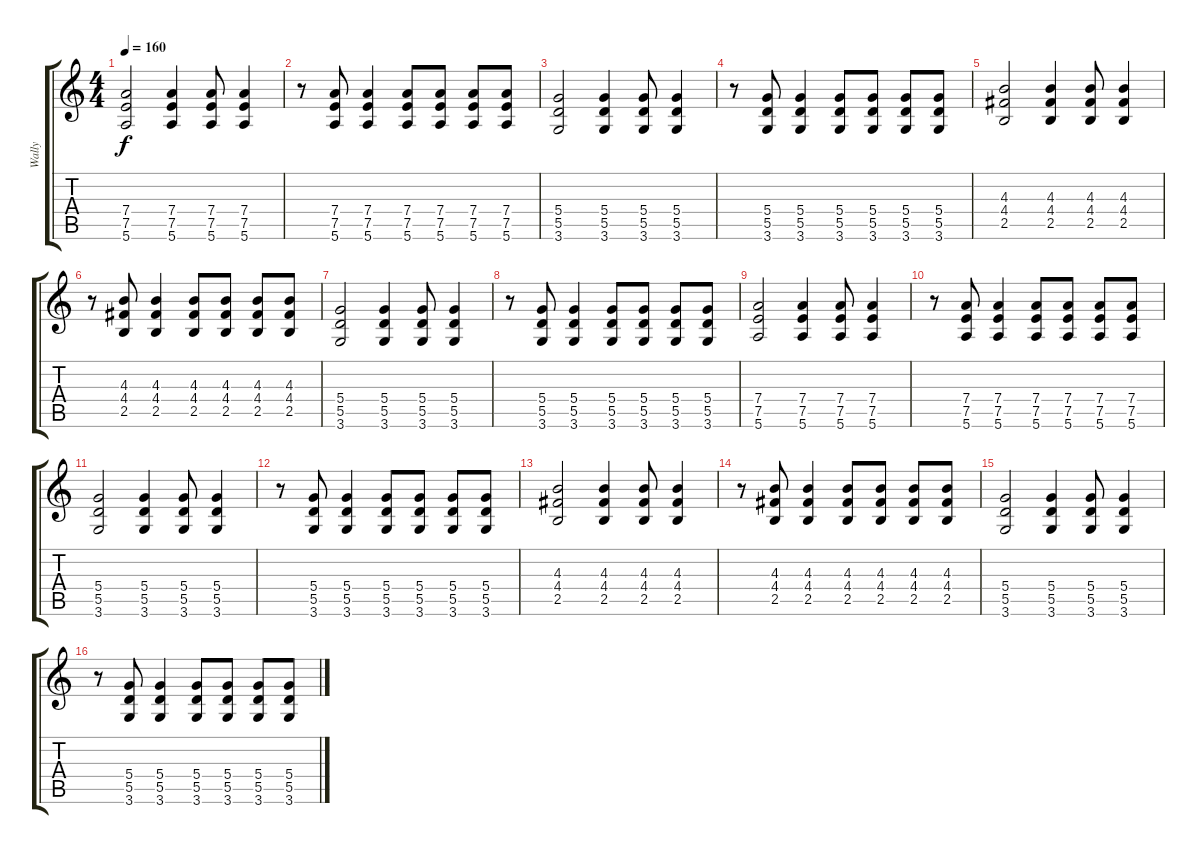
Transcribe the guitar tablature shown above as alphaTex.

\track ("Wally" "Wally") {instrument distortionguitar}
\staff {score tabs}
\tuning (E4 B3 G3 D3 A2 E2) {hide}
\ts (4 4)
\tempo 160
\clef g2
\ks c
(7.4 7.5 5.6).2{dy f} (7.4 7.5 5.6).4 (7.4 7.5 5.6).8 (7.4 7.5 5.6).4 |
r.8 (7.4 7.5 5.6).8 (7.4 7.5 5.6).4 (7.4 7.5 5.6).8 (7.4 7.5 5.6).8 (7.4 7.5 5.6).8 (7.4 7.5 5.6).8 |
(5.4 5.5 3.6).2 (5.4 5.5 3.6).4 (5.4 5.5 3.6).8 (5.4 5.5 3.6).4 |
r.8 (5.4 5.5 3.6).8 (5.4 5.5 3.6).4 (5.4 5.5 3.6).8 (5.4 5.5 3.6).8 (5.4 5.5 3.6).8 (5.4 5.5 3.6).8 |
(4.3 4.4 2.5).2 (4.3 4.4 2.5).4 (4.3 4.4 2.5).8 (4.3 4.4 2.5).4 |
r.8 (4.3 4.4 2.5).8 (4.3 4.4 2.5).4 (4.3 4.4 2.5).8 (4.3 4.4 2.5).8 (4.3 4.4 2.5).8 (4.3 4.4 2.5).8 |
(5.4 5.5 3.6).2 (5.4 5.5 3.6).4 (5.4 5.5 3.6).8 (5.4 5.5 3.6).4 |
r.8 (5.4 5.5 3.6).8 (5.4 5.5 3.6).4 (5.4 5.5 3.6).8 (5.4 5.5 3.6).8 (5.4 5.5 3.6).8 (5.4 5.5 3.6).8 |
(7.4 7.5 5.6).2 (7.4 7.5 5.6).4 (7.4 7.5 5.6).8 (7.4 7.5 5.6).4 |
r.8 (7.4 7.5 5.6).8 (7.4 7.5 5.6).4 (7.4 7.5 5.6).8 (7.4 7.5 5.6).8 (7.4 7.5 5.6).8 (7.4 7.5 5.6).8 |
(5.4 5.5 3.6).2 (5.4 5.5 3.6).4 (5.4 5.5 3.6).8 (5.4 5.5 3.6).4 |
r.8 (5.4 5.5 3.6).8 (5.4 5.5 3.6).4 (5.4 5.5 3.6).8 (5.4 5.5 3.6).8 (5.4 5.5 3.6).8 (5.4 5.5 3.6).8 |
(4.3 4.4 2.5).2 (4.3 4.4 2.5).4 (4.3 4.4 2.5).8 (4.3 4.4 2.5).4 |
r.8 (4.3 4.4 2.5).8 (4.3 4.4 2.5).4 (4.3 4.4 2.5).8 (4.3 4.4 2.5).8 (4.3 4.4 2.5).8 (4.3 4.4 2.5).8 |
(5.4 5.5 3.6).2 (5.4 5.5 3.6).4 (5.4 5.5 3.6).8 (5.4 5.5 3.6).4 |
r.8 (5.4 5.5 3.6).8 (5.4 5.5 3.6).4 (5.4 5.5 3.6).8 (5.4 5.5 3.6).8 (5.4 5.5 3.6).8 (5.4 5.5 3.6).8
